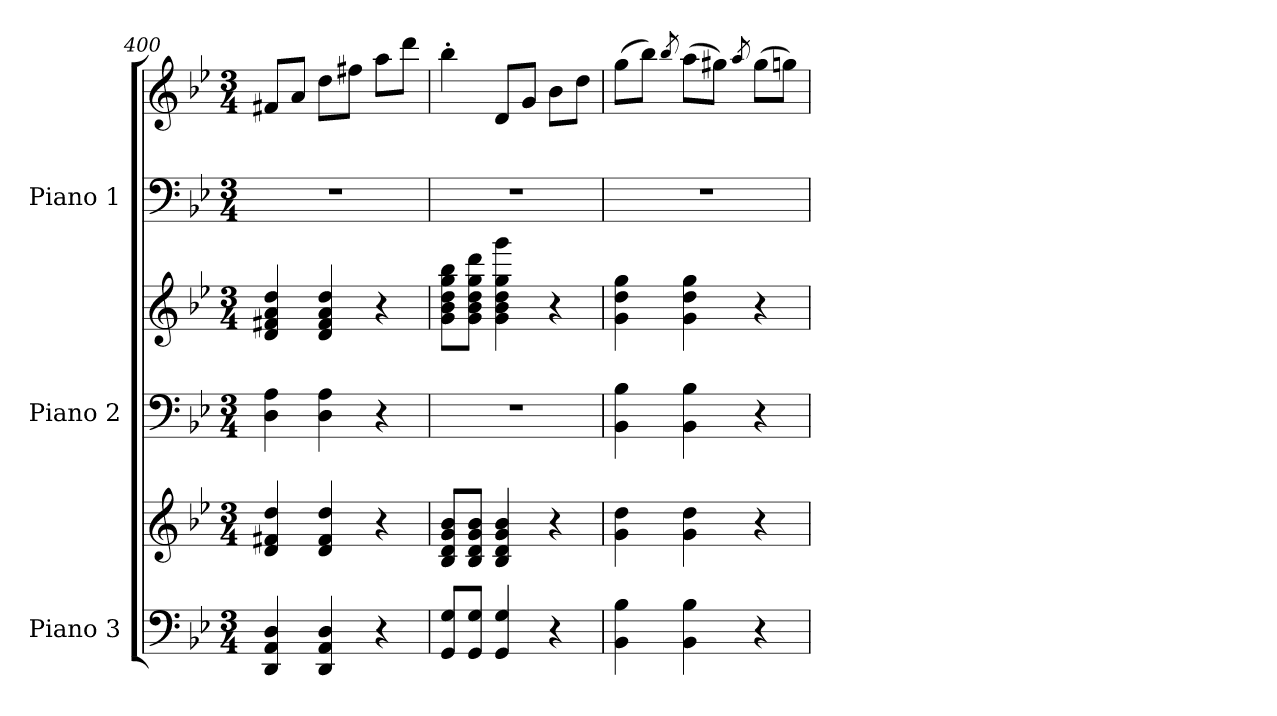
**kern	**kern	**kern	**kern	**kern	**kern
*part3	*part3	*part2	*part2	*part1	*part1
*staff6	*staff5	*staff4	*staff3	*staff2	*staff1
*I"Piano 3	*	*I"Piano 2	*	*I"Piano 1	*
*I'Pno. 3	*	*I'Pno. 2	*	*I'Pno. 1	*
*clefF4	*clefG2	*clefF4	*clefG2	*clefF4	*clefG2
*k[b-e-]	*k[b-e-]	*k[b-e-]	*k[b-e-]	*k[b-e-]	*k[b-e-]
*M3/4	*M3/4	*M3/4	*M3/4	*M3/4	*M3/4
=400	=400	=400	=400	=400	=400
4DD/ 4AA/ 4D/	4d/ 4f#X/ 4dd/	4D\ 4A\	4d/ 4f#X/ 4a/ 4dd/	2.r	8f#X/L
.	.	.	.	.	8a/J
4DD/ 4AA/ 4D/	4d/ 4f#/ 4dd/	4D\ 4A\	4d/ 4f#/ 4a/ 4dd/	.	8dd\L
.	.	.	.	.	8ff#X\J
4r	4r	4r	4r	.	8aa\L
.	.	.	.	.	8ddd\J
=401	=401	=401	=401	=401	=401
8GG/ 8G/L	8B-/ 8d/ 8g/ 8b-/L	2.r	8g\ 8b-\ 8dd\ 8gg\ 8bb-\L	2.r	4bb-'\
8GG/ 8G/J	8B-/ 8d/ 8g/ 8b-/J	.	8g\ 8b-\ 8dd\ 8gg\ 8ddd\J	.	.
4GG/ 4G/	4B-/ 4d/ 4g/ 4b-/	.	4g\ 4b-\ 4dd\ 4gg\ 4ggg\	.	8d/L
.	.	.	.	.	8g/J
4r	4r	.	4r	.	8b-\L
.	.	.	.	.	8dd\J
=402	=402	=402	=402	=402	=402
4BB-\ 4B-\	4g\ 4dd\	4BB-\ 4B-\	4g\ 4dd\ 4gg\	2.r	(>8gg\L
.	.	.	.	.	8bb-\J)
.	.	.	.	.	8qbb-/
4BB-\ 4B-\	4g\ 4dd\	4BB-\ 4B-\	4g\ 4dd\ 4gg\	.	(>8aa\L
.	.	.	.	.	8gg#X\J)
.	.	.	.	.	8qaa/
4r	4r	4r	4r	.	(>8gg#\L
.	.	.	.	.	8ggn\J)
=	=	=	=	=	=
*-	*-	*-	*-	*-	*-
